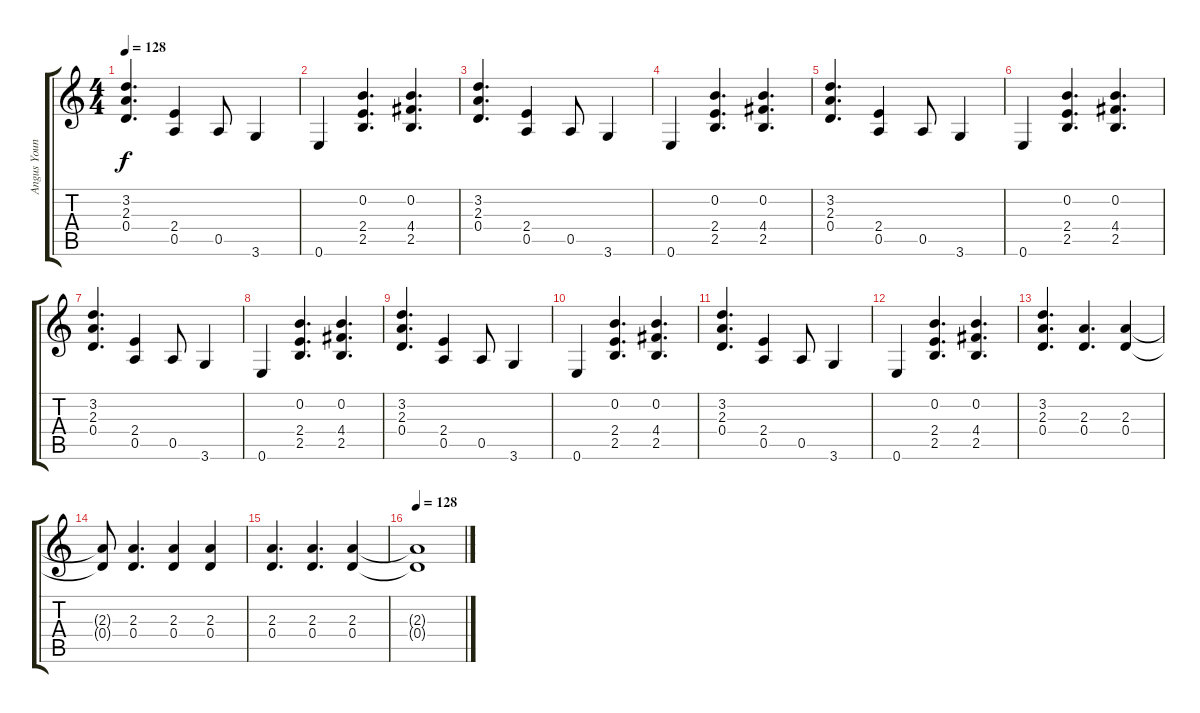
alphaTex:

\track ("Angus Young" "Angus Youn") {instrument distortionguitar}
\staff {score tabs}
\tuning (E4 B3 G3 D3 A2 E2) {hide}
\ts (4 4)
\tempo 128
\clef g2
\ks c
(3.2 2.3 0.4).4{d dy f} (2.4 0.5).4 0.5.8 3.6.4 |
0.6.4 (0.2 2.4 2.5).4{d} (0.2 4.4 2.5).4{d} |
(3.2 2.3 0.4).4{d} (2.4 0.5).4 0.5.8 3.6.4 |
0.6.4 (0.2 2.4 2.5).4{d} (0.2 4.4 2.5).4{d} |
(3.2 2.3 0.4).4{d} (2.4 0.5).4 0.5.8 3.6.4 |
0.6.4 (0.2 2.4 2.5).4{d} (0.2 4.4 2.5).4{d} |
(3.2 2.3 0.4).4{d} (2.4 0.5).4 0.5.8 3.6.4 |
0.6.4 (0.2 2.4 2.5).4{d} (0.2 4.4 2.5).4{d} |
(3.2 2.3 0.4).4{d} (2.4 0.5).4 0.5.8 3.6.4 |
0.6.4 (0.2 2.4 2.5).4{d} (0.2 4.4 2.5).4{d} |
(3.2 2.3 0.4).4{d} (2.4 0.5).4 0.5.8 3.6.4 |
0.6.4 (0.2 2.4 2.5).4{d} (0.2 4.4 2.5).4{d} |
(3.2 2.3 0.4).4{d} (2.3 0.4).4{d} (2.3 0.4).4 |
(2.3{t} 0.4{t}).8 (2.3 0.4).4{d} (2.3 0.4).4 (2.3 0.4).4 |
(2.3 0.4).4{d} (2.3 0.4).4{d} (2.3 0.4).4 |
\tempo 128
(2.3{t} 0.4{t}).1
